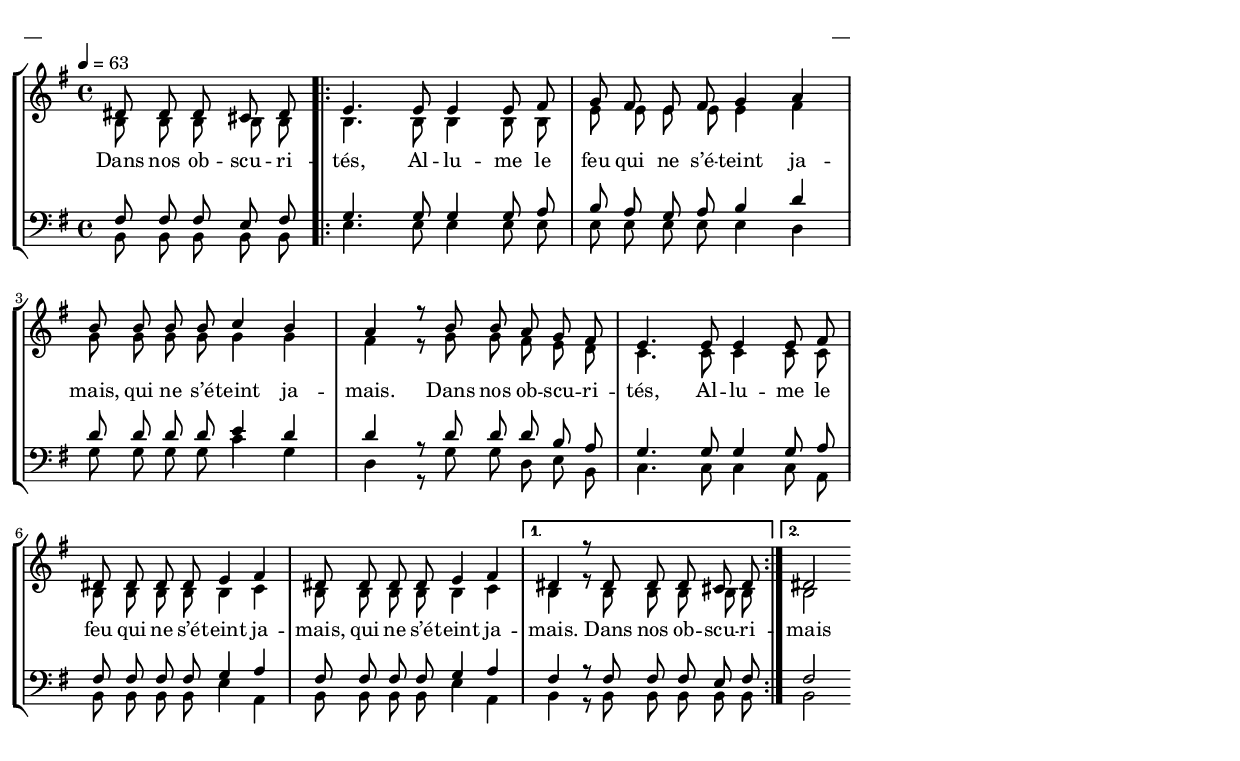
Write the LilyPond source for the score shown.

\version "2.13.16" 
%\header {
%    title = "Dans nos obscurités"
%    composer = "Jacques Berthier"
%    arranger = "Communauté de Taizé"
%}
%% http://www.youtube.com/watch?v=Xzlgks035AM
%% http://www.nuitdesveilleurs.fr/pdf/pdf_fr/P4-ch/obscurites.pdf
#(set-global-staff-size 16)
\paper {
line-width = 14\cm
left-margin = 0.4\cm
between-system-padding = 0.1\cm
between-system-space = 0.1\cm
}
\layout {
indent = #0
ragged-last = ##f
}


voiceA = \relative c' {
\clef "treble"
\key e \minor
\time 4/4 \tempo 4=63
\partial 8*5
dis8 dis dis cis dis 
\repeat volta 2 {
e4. e8 e4 e8 fis | g8 fis e fis g4 a | b8 b b b c4 b | a4 r8 b8 b a g fis | 
e4. e8 e4 e8 fis | dis8 dis dis dis e4 fis | dis8 dis dis dis e4 fis  
}
\alternative {
{ dis4 r8 dis8 dis dis cis dis } { dis2 } 
}
} 

voiceB = \relative c' {
\clef "treble"
\key e \minor
\time 4/4 
\partial 8*5
b8 b b b b 
\repeat volta 2 {
b4. b8 b4 b8 b | e8 e e e e4 fis | g8 g g g g4 g | fis4 r8 g8 g fis e d | 
c4. c8 c4 c8 c | b8 b b b b4 c | b8 b b b b4 c  
}
\alternative {
{ b4 r8 b8 b b b b } { b2 } 
}
} 



lyricA = \lyricmode {
Dans nos ob -- scu -- ri -- tés,
Al -- lu -- me le feu qui ne s’é -- teint ja -- mais, qui ne s’é -- teint ja -- mais.
Dans nos ob -- scu -- ri -- tés,
Al -- lu -- me le feu qui ne s’é -- teint ja -- mais, qui ne s’é -- teint ja -- 
% repeat 1
mais. Dans nos ob -- scu -- ri --
% repeat 2 
mais
}


voiceC = \relative c' {
\clef bass
\key e \minor
\time 4/4 
\partial 8*5
fis,8 fis fis e fis 
\repeat volta 2 {
g4. g8 g4 g8 a | b8 a g a b4 d | d8 d d d e4 d | d4 r8 d8 d d b a | 
g4. g8 g4 g8 a | fis8 fis fis fis g4 a | fis8 fis fis fis g4 a  
}
\alternative {
{ fis4 r8 fis8 fis fis e fis } { fis2 } 
}
} 

voiceD = \relative c' {
\clef bass
\key e \minor
\time 4/4 
\partial 8*5
b,8 b b b b 
\repeat volta 2 {
e4. e8 e4 e8 e | e8 e e e e4 d | g8 g g g c4 g | d4 r8 g8 g d e b | 
c4. c8 c4 c8 a | b8 b b b e4 a, | b8 b b b e4 a,
}
\alternative {
{ b4 r8 b8 b b b b } { b2 } 
}
} 



fullScore = <<
\new StaffGroup <<
\new Staff {
<<
\new Voice = "voiceA" { \voiceOne \autoBeamOff \voiceA }
\new Voice = "voiceB" { \voiceTwo \autoBeamOff \voiceB }
\lyricsto "voiceA" \new Lyrics \lyricA
>>
}
\new Staff {
<<
\new Voice = "voiceC" { \voiceOne \autoBeamOff \voiceC }
\new Voice = "voiceD" { \voiceTwo \autoBeamOff \voiceD }
>>
}
>>
>>

\score {
\fullScore
\header { piece = "__" opus = "__" }
}
\markup { \with-color #(x11-color 'white) \sans \smaller "__" }
\score {
\unfoldRepeats
\fullScore
\midi {
\context { \Staff \remove "Staff_performer" }
\context { \Voice \consists "Staff_performer" }
}
}


